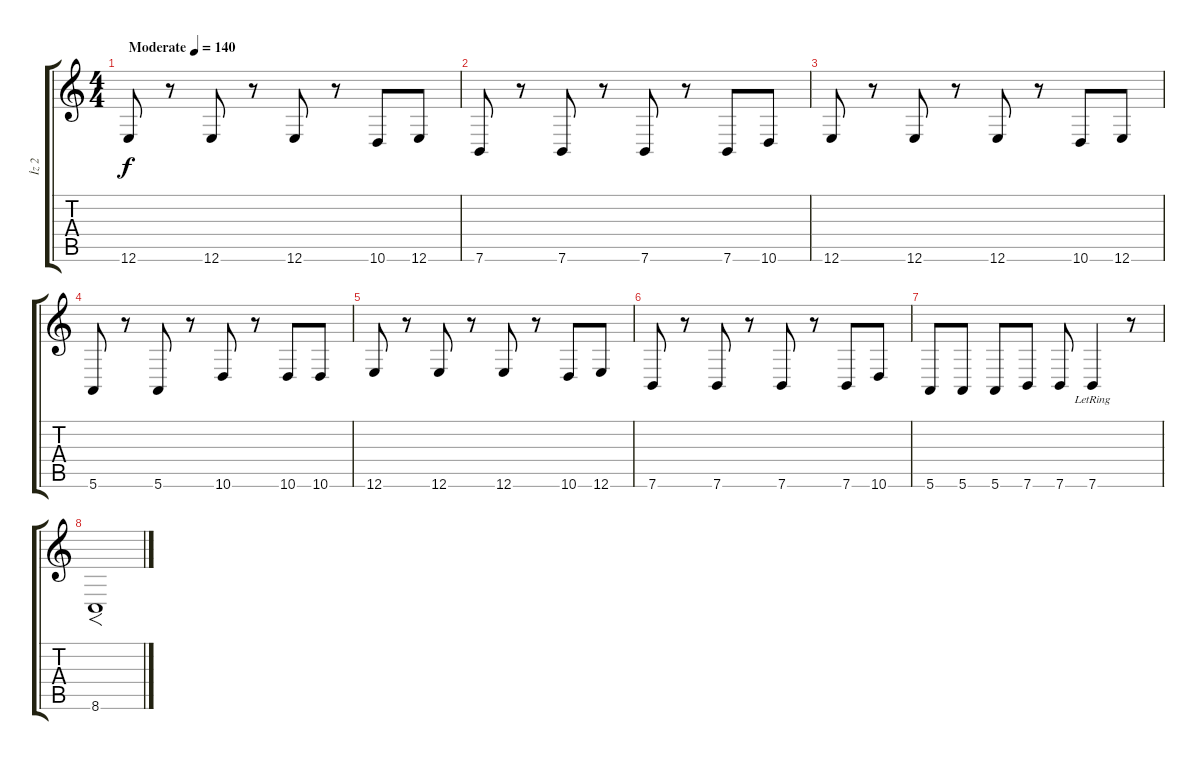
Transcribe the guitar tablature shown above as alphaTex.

\track ("İz 2" "İz 2") {instrument tremolostrings}
\staff {score tabs}
\tuning (E4 B3 G3 D3 A2 E2) {hide}
\ts (4 4)
\tempo (140 "Moderate")
\clef g2
\ks c
12.6.8{dy f instrument tremolostrings} r.8 12.6.8 r.8 12.6.8 r.8 10.6.8 12.6.8 |
7.6.8 r.8 7.6.8 r.8 7.6.8 r.8 7.6.8 10.6.8 |
12.6.8 r.8 12.6.8 r.8 12.6.8 r.8 10.6.8 12.6.8 |
5.6.8 r.8 5.6.8 r.8 10.6.8 r.8 10.6.8 10.6.8 |
12.6.8 r.8 12.6.8 r.8 12.6.8 r.8 10.6.8 12.6.8 |
7.6.8 r.8 7.6.8 r.8 7.6.8 r.8 7.6.8 10.6.8 |
5.6.8 5.6.8 5.6.8 7.6.8 7.6.8 7.6{lr}.4 r.8 |
8.6.1{f}
